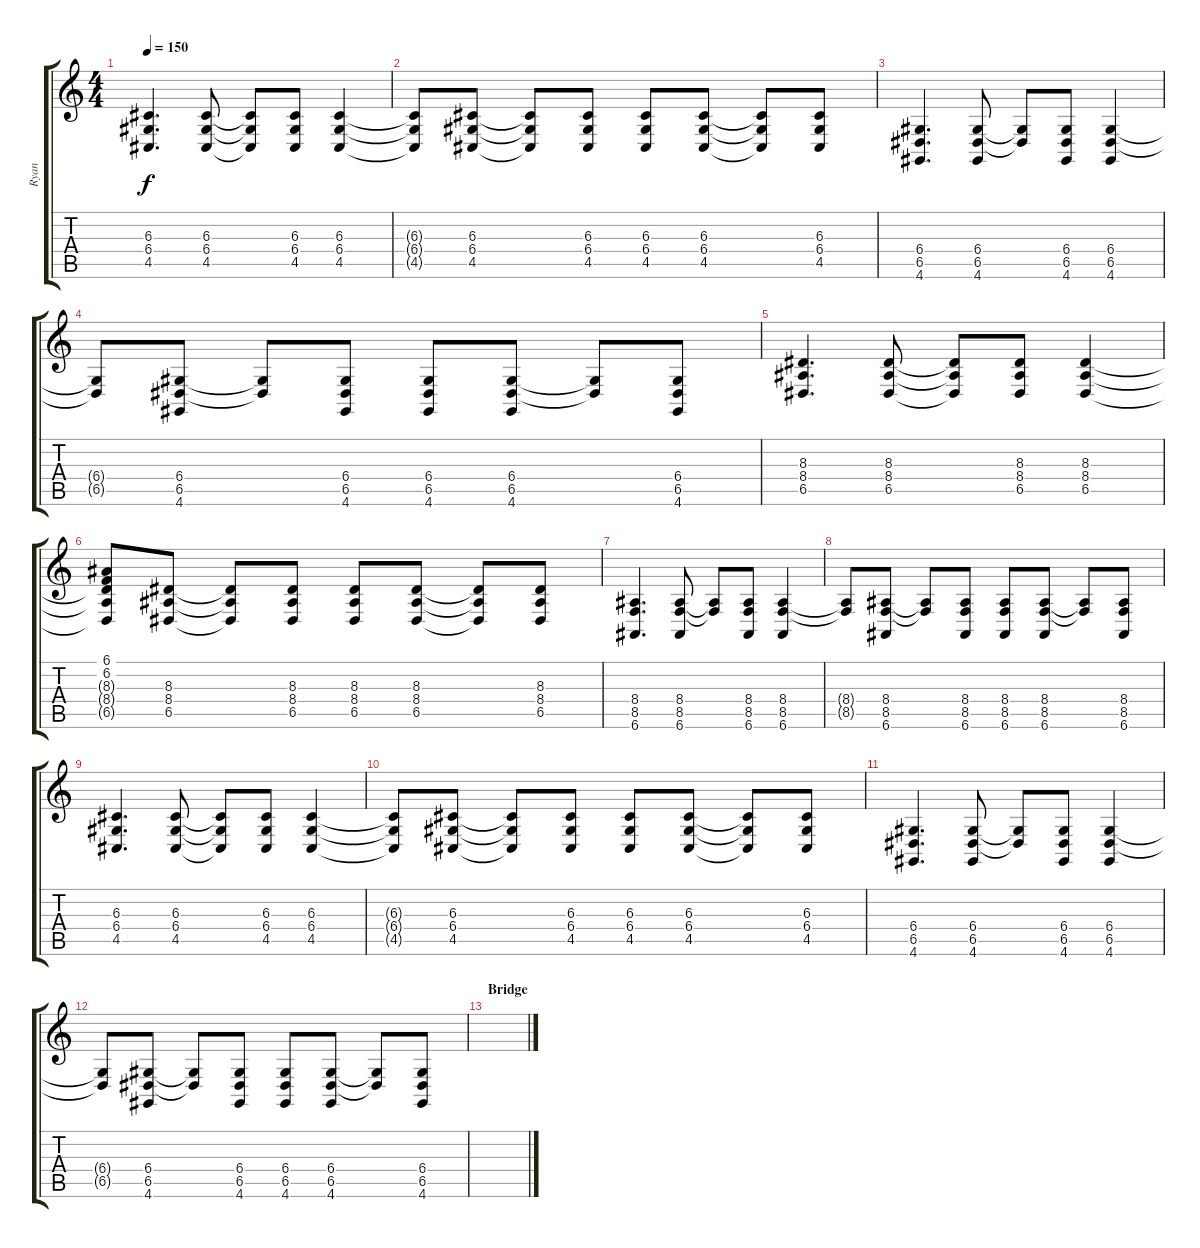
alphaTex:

\track ("Ryan" "Ryan") {instrument brightacousticpiano}
\staff {score tabs}
\tuning (E4 B3 G3 D3 A2 E2) {hide}
\ts (4 4)
\tempo 150
\clef g2
\ks c
(6.3 6.4 4.5).4{d dy f instrument distortionguitar} (6.3 6.4 4.5).8 (6.3{t} 6.4{t} 4.5{t}).8 (6.3 6.4 4.5).8 (6.3 6.4 4.5).4 |
(6.3{t} 6.4{t} 4.5{t}).8 (6.3 6.4 4.5).8 (6.3{t} 6.4{t} 4.5{t}).8 (6.3 6.4 4.5).8 (6.3 6.4 4.5).8 (6.3 6.4 4.5).8 (6.3{t} 6.4{t} 4.5{t}).8 (6.3 6.4 4.5).8 |
(6.4 6.5 4.6).4{d instrument distortionguitar} (6.4 6.5 4.6).8 (6.4{t} 6.5{t}).8 (6.4 6.5 4.6).8 (6.4 6.5 4.6).4 |
(6.4{t} 6.5{t}).8 (6.4 6.5 4.6).8 (6.4{t} 6.5{t}).8 (6.4 6.5 4.6).8 (6.4 6.5 4.6).8 (6.4 6.5 4.6).8 (6.4{t} 6.5{t}).8 (6.4 6.5 4.6).8 |
(8.3 8.4 6.5).4{d instrument distortionguitar} (8.3 8.4 6.5).8 (8.3{t} 8.4{t} 6.5{t}).8 (8.3 8.4 6.5).8 (8.3 8.4 6.5).4 |
(6.1 6.2 8.3{t} 8.4{t} 6.5{t}).8 (8.3 8.4 6.5).8 (8.3{t} 8.4{t} 6.5{t}).8 (8.3 8.4 6.5).8 (8.3 8.4 6.5).8 (8.3 8.4 6.5).8 (8.3{t} 8.4{t} 6.5{t}).8 (8.3 8.4 6.5).8 |
(8.4 8.5 6.6).4{d instrument distortionguitar} (8.4 8.5 6.6).8 (8.4{t} 8.5{t}).8 (8.4 8.5 6.6).8 (8.4 8.5 6.6).4 |
(8.4{t} 8.5{t}).8 (8.4 8.5 6.6).8 (8.4{t} 8.5{t}).8 (8.4 8.5 6.6).8 (8.4 8.5 6.6).8 (8.4 8.5 6.6).8 (8.4{t} 8.5{t}).8 (8.4 8.5 6.6).8 |
(6.3 6.4 4.5).4{d instrument distortionguitar} (6.3 6.4 4.5).8 (6.3{t} 6.4{t} 4.5{t}).8 (6.3 6.4 4.5).8 (6.3 6.4 4.5).4 |
(6.3{t} 6.4{t} 4.5{t}).8 (6.3 6.4 4.5).8 (6.3{t} 6.4{t} 4.5{t}).8 (6.3 6.4 4.5).8 (6.3 6.4 4.5).8 (6.3 6.4 4.5).8 (6.3{t} 6.4{t} 4.5{t}).8 (6.3 6.4 4.5).8 |
(6.4 6.5 4.6).4{d instrument distortionguitar} (6.4 6.5 4.6).8 (6.4{t} 6.5{t}).8 (6.4 6.5 4.6).8 (6.4 6.5 4.6).4 |
(6.4{t} 6.5{t}).8 (6.4 6.5 4.6).8 (6.4{t} 6.5{t}).8 (6.4 6.5 4.6).8 (6.4 6.5 4.6).8 (6.4 6.5 4.6).8 (6.4{t} 6.5{t}).8 (6.4 6.5 4.6).8 |
\section ("" "Bridge")
